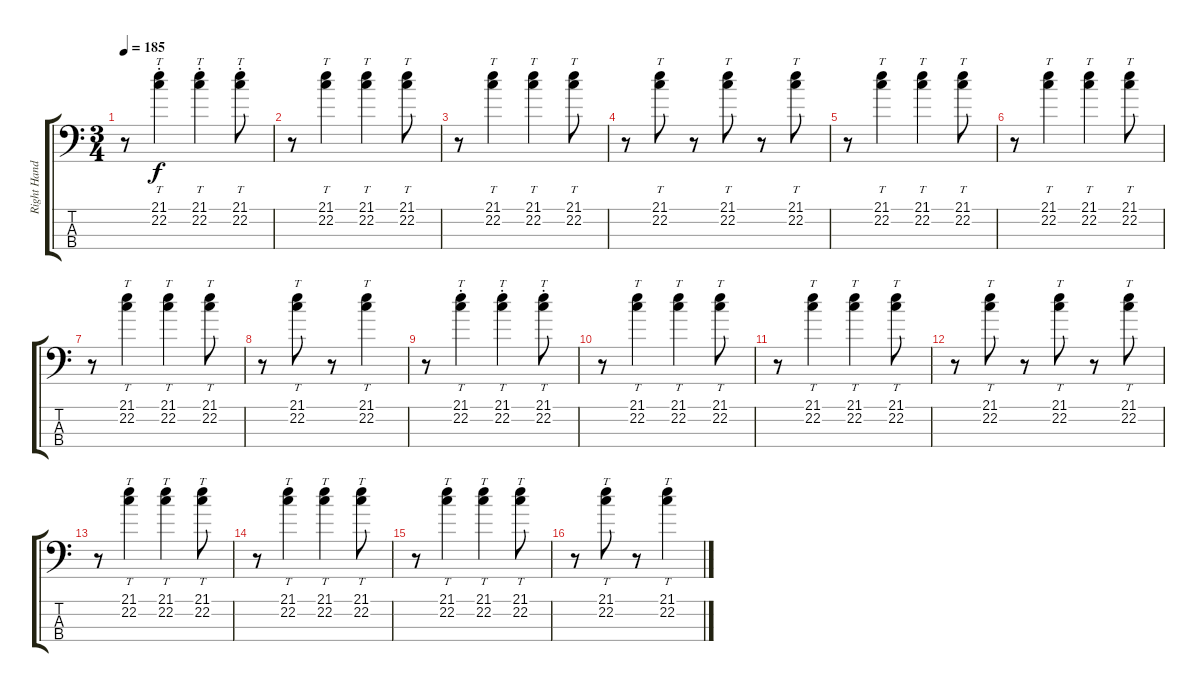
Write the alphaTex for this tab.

\track ("Right Hand Line" "Right Hand") {instrument electricbassfinger}
\staff {score tabs}
\tuning (G2 D2 A1 E1) {hide}
\ts (3 4)
\tempo 185
\clef f4
\ks c
r.8{dy f} (21.1{st} 22.2{st}).4{tt} (21.1{st} 22.2{st}).4{tt} (21.1{st} 22.2{st}).8{tt} |
r.8 (21.1 22.2).4{tt} (21.1 22.2).4{tt} (21.1 22.2).8{tt} |
r.8 (21.1 22.2).4{tt} (21.1 22.2).4{tt} (21.1 22.2).8{tt} |
r.8 (21.1 22.2).8{tt} r.8 (21.1 22.2).8{tt} r.8 (21.1 22.2).8{tt} |
r.8 (21.1 22.2).4{tt} (21.1 22.2).4{tt} (21.1 22.2).8{tt} |
r.8 (21.1 22.2).4{tt} (21.1 22.2).4{tt} (21.1 22.2).8{tt} |
r.8 (21.1 22.2).4{tt} (21.1 22.2).4{tt} (21.1 22.2).8{tt} |
r.8 (21.1 22.2).8{tt} r.8 (21.1 22.2).4{tt} |
r.8 (21.1{st} 22.2{st}).4{tt} (21.1{st} 22.2{st}).4{tt} (21.1{st} 22.2{st}).8{tt} |
r.8 (21.1 22.2).4{tt} (21.1 22.2).4{tt} (21.1 22.2).8{tt} |
r.8 (21.1 22.2).4{tt} (21.1 22.2).4{tt} (21.1 22.2).8{tt} |
r.8 (21.1 22.2).8{tt} r.8 (21.1 22.2).8{tt} r.8 (21.1 22.2).8{tt} |
r.8 (21.1 22.2).4{tt} (21.1 22.2).4{tt} (21.1 22.2).8{tt} |
r.8 (21.1 22.2).4{tt} (21.1 22.2).4{tt} (21.1 22.2).8{tt} |
r.8 (21.1 22.2).4{tt} (21.1 22.2).4{tt} (21.1 22.2).8{tt} |
r.8 (21.1 22.2).8{tt} r.8 (21.1 22.2).4{tt}
